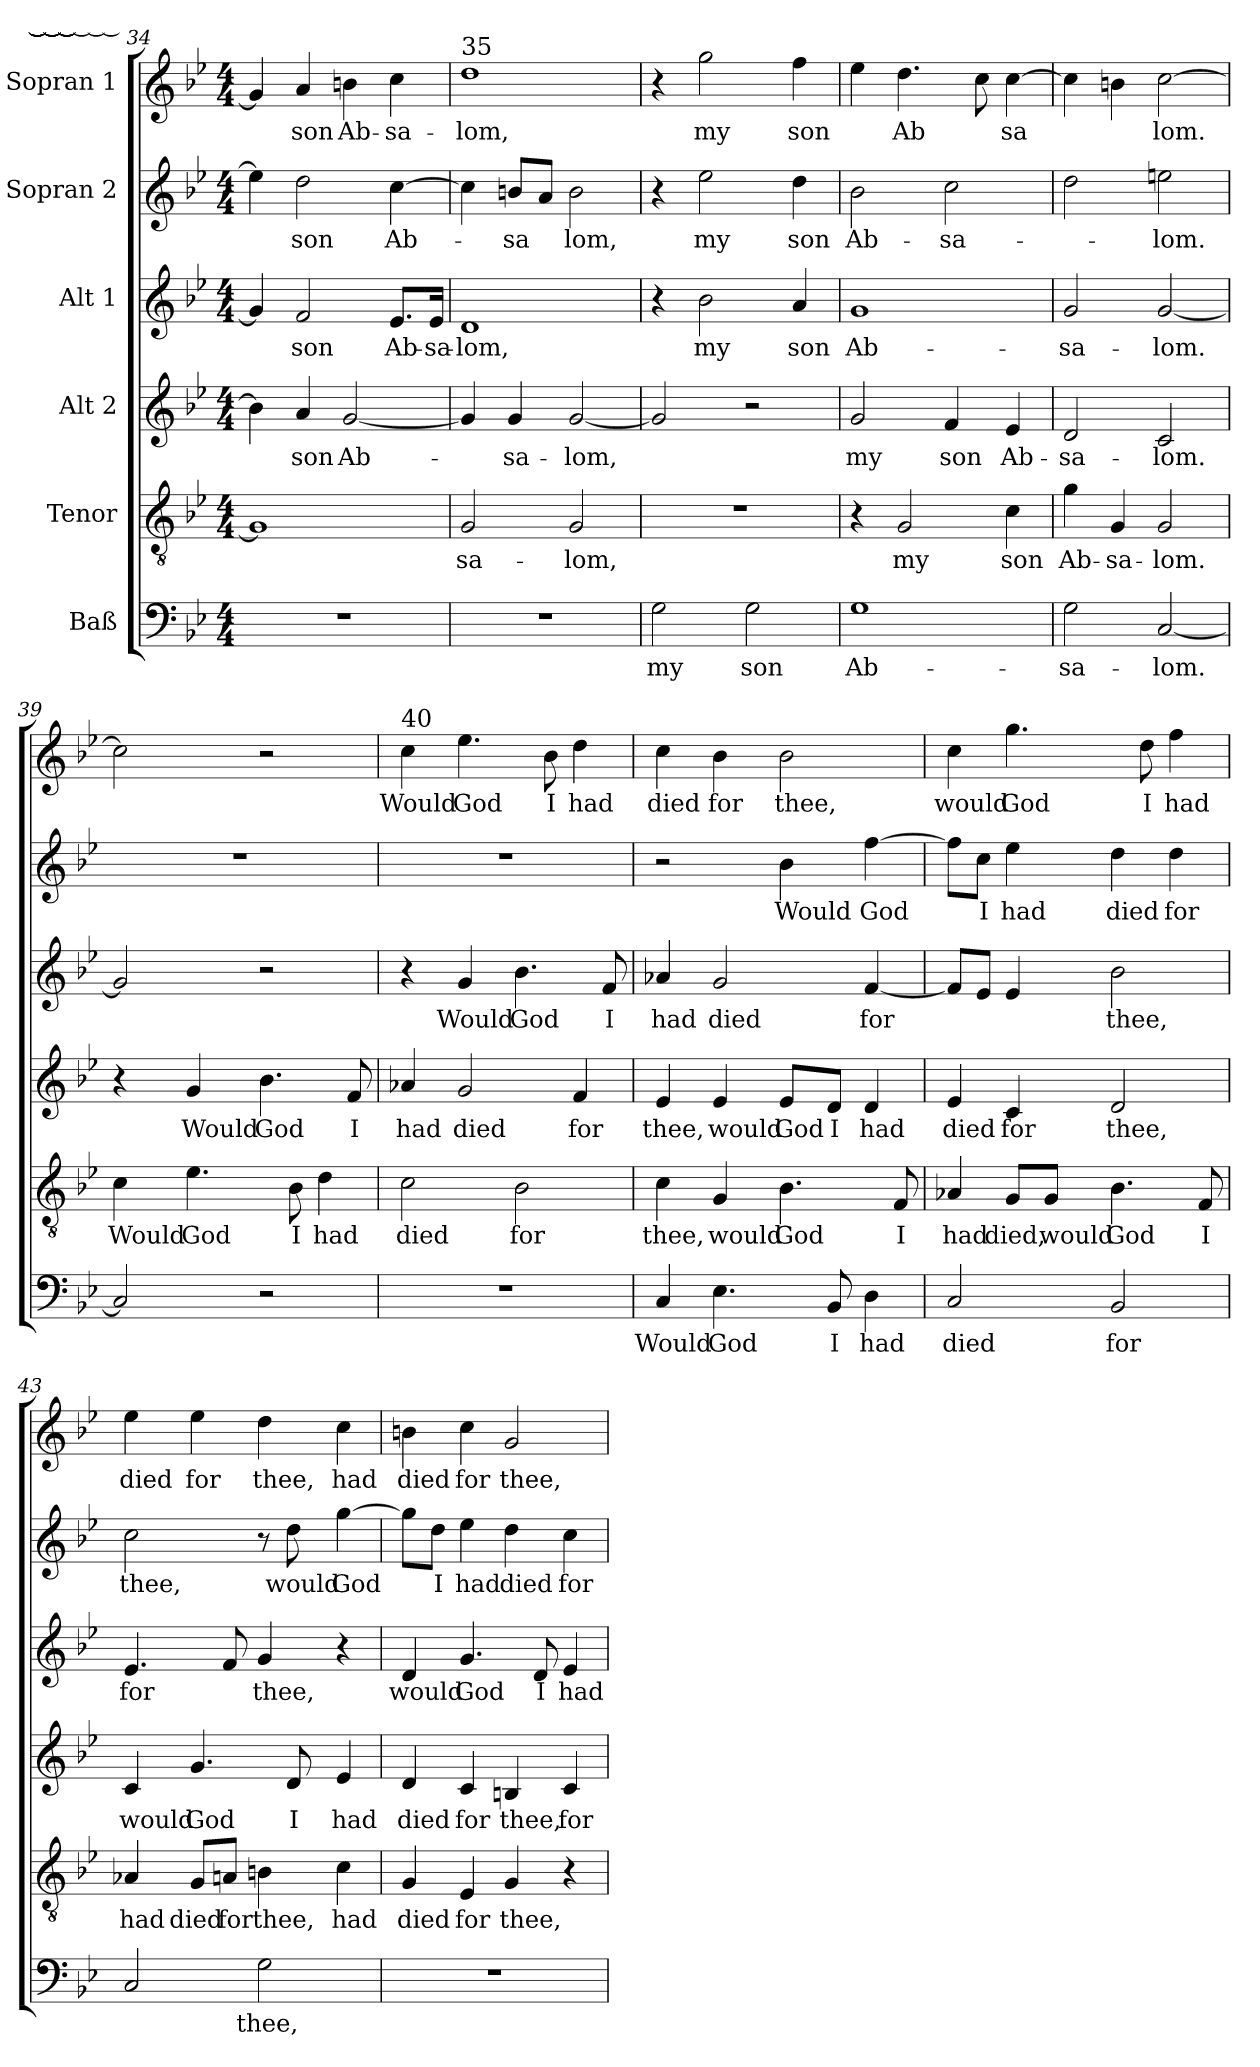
**kern	**text	**kern	**text	**kern	**text	**kern	**text	**kern	**text	**kern	**text
*part6	*part6	*part5	*part5	*part4	*part4	*part3	*part3	*part2	*part2	*part1	*part1
*staff6	*staff6	*staff5	*staff5	*staff4	*staff4	*staff3	*staff3	*staff2	*staff2	*staff1	*staff1
*I"Baß	*	*I"Tenor	*	*I"Alt 2	*	*I"Alt 1	*	*I"Sopran 2	*	*I"Sopran 1	*
*clefF4	*	*clefGv2	*	*clefG2	*	*clefG2	*	*clefG2	*	*clefG2	*
*k[b-e-]	*	*k[b-e-]	*	*k[b-e-]	*	*k[b-e-]	*	*k[b-e-]	*	*k[b-e-]	*
*M4/4	*	*M4/4	*	*M4/4	*	*M4/4	*	*M4/4	*	*M4/4	*
=34	=34	=34	=34	=34	=34	=34	=34	=34	=34	=34	=34
1r	.	1G]	.	4b-\]	.	4g/]	.	4ee-\]	.	4g/]	.
!	!	!	!	!	!LO:LY:b	!	!LO:LY:b	!	!LO:LY:b	!	!LO:LY:b
.	.	.	.	4a/	son	2f/	son	2dd\	son	4a/	son
!	!	!	!	!	!LO:LY:b	!	!	!	!	!	!LO:LY:b
.	.	.	.	[2g/	Ab-	.	.	.	.	4bn\	Ab-
!	!	!	!	!	!	!	!LO:LY:b	!	!LO:LY:b	!	!LO:LY:b
.	.	.	.	.	.	8.e-/L	Ab-	[4cc\	Ab-	4cc\	sa-
!	!	!	!	!	!	!	!LO:LY:b	!	!	!	!
.	.	.	.	.	.	16e-/Jk	sa-	.	.	.	.
=35	=35	=35	=35	=35	=35	=35	=35	=35	=35	=35	=35
!	!	!	!	!	!	!	!	!	!	!LO:TX:a:t=35	!
!	!	!	!LO:LY:b	!	!	!	!LO:LY:b	!	!	!	!LO:LY:b
1r	.	2G/	sa-	4g/]	.	1d	lom,	4cc\]	.	1dd	lom,
!	!	!	!	!	!LO:LY:b	!	!	!	!LO:LY:b	!	!
.	.	.	.	4g/	sa-	.	.	8bn/L	sa	.	.
!	!	!	!	!	!	!	!	!	!LO:LY:b	!	!
.	.	.	.	.	.	.	.	8a/J	-	.	.
!	!	!	!LO:LY:b	!	!LO:LY:b	!	!	!	!LO:LY:b	!	!
.	.	2G/	lom,	[2g/	lom,	.	.	2b\	lom,	.	.
=36	=36	=36	=36	=36	=36	=36	=36	=36	=36	=36	=36
!	!LO:LY:b	!	!	!	!	!	!	!	!	!	!
2G\	my	1r	.	2g/]	.	4r	.	4r	.	4r	.
!	!	!	!	!	!	!	!LO:LY:b	!	!LO:LY:b	!	!LO:LY:b
.	.	.	.	.	.	2b-\	my	2ee-\	my	2gg\	my
!	!LO:LY:b	!	!	!	!	!	!	!	!	!	!
2G\	son	.	.	2r	.	.	.	.	.	.	.
!	!	!	!	!	!	!	!LO:LY:b	!	!LO:LY:b	!	!LO:LY:b
.	.	.	.	.	.	4a/	son	4dd\	son	4ff\	son
=37	=37	=37	=37	=37	=37	=37	=37	=37	=37	=37	=37
!	!LO:LY:b	!	!	!	!LO:LY:b	!	!LO:LY:b	!	!LO:LY:b	!	!
1G	Ab-	4r	.	2g/	my	1g	Ab-	2b-\	Ab-	4ee-\	.
!	!	!	!LO:LY:b	!	!	!	!	!	!	!	!LO:LY:b
.	.	2G/	my	.	.	.	.	.	.	4.dd\	Ab
!	!	!	!	!	!LO:LY:b	!	!	!	!LO:LY:b	!	!
.	.	.	.	4f/	son	.	.	2cc\	sa-	.	.
!	!	!	!	!	!	!	!	!	!	!	!LO:LY:b
.	.	.	.	.	.	.	.	.	.	8cc\	-
!	!	!	!LO:LY:b	!	!LO:LY:b	!	!	!	!	!	!LO:LY:b
.	.	4c\	son	4e-/	Ab-	.	.	.	.	[4cc\	sa
=38	=38	=38	=38	=38	=38	=38	=38	=38	=38	=38	=38
!	!LO:LY:b	!	!LO:LY:b	!	!LO:LY:b	!	!LO:LY:b	!	!	!	!
2G\	sa-	4g\	Ab-	2d/	sa-	2g/	sa-	2dd\	.	4cc\]	.
!	!	!	!LO:LY:b	!	!	!	!	!	!	!	!
.	.	4G/	sa-	.	.	.	.	.	.	4bn\	.
!	!LO:LY:b	!	!LO:LY:b	!	!LO:LY:b	!	!LO:LY:b	!	!LO:LY:b	!	!LO:LY:b
[2C/	lom.	2G/	lom.	2c/	lom.	[2g/	lom.	2een\	lom.	[2cc\	lom.
!!LO:LB:g=z
=39	=39	=39	=39	=39	=39	=39	=39	=39	=39	=39	=39
!	!LO:LY:b	!	!LO:LY:b	!	!	!	!LO:LY:b	!	!	!	!LO:LY:b
2C/]	____	4c\	Would	4r	.	2g/]	____	1r	.	2cc\]	____
!	!	!	!LO:LY:b	!	!LO:LY:b	!	!	!	!	!	!
.	.	4.e-\	God	4g/	Would	.	.	.	.	.	.
!	!	!	!	!	!LO:LY:b	!	!	!	!	!	!
2r	.	.	.	4.b-\	God	2r	.	.	.	2r	.
!	!	!	!LO:LY:b	!	!	!	!	!	!	!	!
.	.	8B-\	I	.	.	.	.	.	.	.	.
!	!	!	!LO:LY:b	!	!	!	!	!	!	!	!
.	.	4d\	had	.	.	.	.	.	.	.	.
!	!	!	!	!	!LO:LY:b	!	!	!	!	!	!
.	.	.	.	8f/	I	.	.	.	.	.	.
=40	=40	=40	=40	=40	=40	=40	=40	=40	=40	=40	=40
!	!	!	!	!	!	!	!	!	!	!LO:TX:a:t=40	!
!	!	!	!LO:LY:b	!	!LO:LY:b	!	!	!	!	!	!LO:LY:b
1r	.	2c\	died	4a-X/	had	4r	.	1r	.	4cc\	Would
!	!	!	!	!	!LO:LY:b	!	!LO:LY:b	!	!	!	!LO:LY:b
.	.	.	.	2g/	died	4g/	Would	.	.	4.ee-\	God
!	!	!	!LO:LY:b	!	!	!	!LO:LY:b	!	!	!	!
.	.	2B-\	for	.	.	4.b-\	God	.	.	.	.
!	!	!	!	!	!	!	!	!	!	!	!LO:LY:b
.	.	.	.	.	.	.	.	.	.	8b-\	I
!	!	!	!	!	!LO:LY:b	!	!	!	!	!	!LO:LY:b
.	.	.	.	4f/	for	.	.	.	.	4dd\	had
!	!	!	!	!	!	!	!LO:LY:b	!	!	!	!
.	.	.	.	.	.	8f/	I	.	.	.	.
=41	=41	=41	=41	=41	=41	=41	=41	=41	=41	=41	=41
!	!LO:LY:b	!	!LO:LY:b	!	!LO:LY:b	!	!LO:LY:b	!	!	!	!LO:LY:b
4C/	Would	4c\	thee,	4e-/	thee,	4a-X/	had	2r	.	4cc\	died
!	!LO:LY:b	!	!LO:LY:b	!	!LO:LY:b	!	!LO:LY:b	!	!	!	!LO:LY:b
4.E-\	God	4G/	would	4e-/	would	2g/	died	.	.	4b-\	for
!	!	!	!LO:LY:b	!	!LO:LY:b	!	!	!	!LO:LY:b	!	!LO:LY:b
.	.	4.B-\	God	8e-/L	God	.	.	4b-\	Would	2b-\	thee,
!	!LO:LY:b	!	!	!	!LO:LY:b	!	!	!	!	!	!
8BB-/	I	.	.	8d/J	I	.	.	.	.	.	.
!	!LO:LY:b	!	!	!	!LO:LY:b	!	!LO:LY:b	!	!LO:LY:b	!	!
4D\	had	.	.	4d/	had	[4f/	for	[4ff\	God	.	.
!	!	!	!LO:LY:b	!	!	!	!	!	!	!	!
.	.	8F/	I	.	.	.	.	.	.	.	.
=42	=42	=42	=42	=42	=42	=42	=42	=42	=42	=42	=42
!	!LO:LY:b	!	!LO:LY:b	!	!LO:LY:b	!	!	!	!	!	!LO:LY:b
2C/	died	4A-X/	had	4e-/	died	8f/L]	.	8ff\L]	.	4cc\	would
!	!	!	!	!	!	!	!	!	!LO:LY:b	!	!
.	.	.	.	.	.	8e-/J	.	8cc\J	I	.	.
!	!	!	!LO:LY:b	!	!LO:LY:b	!	!	!	!LO:LY:b	!	!LO:LY:b
.	.	8G/L	died,	4c/	for	4e-/	.	4ee-\	had	4.gg\	God
!	!	!	!LO:LY:b	!	!	!	!	!	!	!	!
.	.	8G/J	would	.	.	.	.	.	.	.	.
!	!LO:LY:b	!	!LO:LY:b	!	!LO:LY:b	!	!LO:LY:b	!	!LO:LY:b	!	!
2BB-/	for	4.B-\	God	2d/	thee,	2b-\	thee,	4dd\	died	.	.
!	!	!	!	!	!	!	!	!	!	!	!LO:LY:b
.	.	.	.	.	.	.	.	.	.	8dd\	I
!	!	!	!	!	!	!	!	!	!LO:LY:b	!	!LO:LY:b
.	.	.	.	.	.	.	.	4dd\	for	4ff\	had
!	!	!	!LO:LY:b	!	!	!	!	!	!	!	!
.	.	8F/	I	.	.	.	.	.	.	.	.
!!LO:PB:g=z
=43	=43	=43	=43	=43	=43	=43	=43	=43	=43	=43	=43
!	!LO:LY:b	!	!LO:LY:b	!	!LO:LY:b	!	!LO:LY:b	!	!LO:LY:b	!	!LO:LY:b
2C/	_______	4A-X/	had	4c/	would	4.e-/	for	2cc\	thee,	4ee-\	died
!	!	!	!LO:LY:b	!	!LO:LY:b	!	!	!	!	!	!LO:LY:b
.	.	8G/L	died	4.g/	God	.	.	.	.	4ee-\	for
!	!	!	!LO:LY:b	!	!	!	!	!	!	!	!
.	.	8An/J	for	.	.	8f/	.	.	.	.	.
!	!LO:LY:b	!	!LO:LY:b	!	!	!	!LO:LY:b	!	!	!	!LO:LY:b
2G\	thee,	4Bn\	thee,	.	.	4g/	thee,	8r	.	4dd\	thee,
!	!	!	!	!	!LO:LY:b	!	!	!	!LO:LY:b	!	!
.	.	.	.	8d/	I	.	.	8dd\	would	.	.
!	!	!	!LO:LY:b	!	!LO:LY:b	!	!	!	!LO:LY:b	!	!LO:LY:b
.	.	4c\	had	4e-/	had	4r	.	[4gg\	God	4cc\	had
=44	=44	=44	=44	=44	=44	=44	=44	=44	=44	=44	=44
!	!	!	!LO:LY:b	!	!LO:LY:b	!	!LO:LY:b	!	!	!	!LO:LY:b
1r	.	4G/	died	4d/	died	4d/	would	8gg\L]	.	4bn\	died
!	!	!	!	!	!	!	!	!	!LO:LY:b	!	!
.	.	.	.	.	.	.	.	8dd\J	I	.	.
!	!	!	!LO:LY:b	!	!LO:LY:b	!	!LO:LY:b	!	!LO:LY:b	!	!LO:LY:b
.	.	4E-/	for	4c/	for	4.g/	God	4ee-\	had	4cc\	for
!	!	!	!LO:LY:b	!	!LO:LY:b	!	!	!	!LO:LY:b	!	!LO:LY:b
.	.	4G/	thee,	4Bn/	thee,	.	.	4dd\	died	2g/	thee,
!	!	!	!	!	!	!	!LO:LY:b	!	!	!	!
.	.	.	.	.	.	8d/	I	.	.	.	.
!	!	!	!	!	!LO:LY:b	!	!LO:LY:b	!	!LO:LY:b	!	!
.	.	4r	.	4c/	for	4e-/	had	4cc\	for	.	.
=	=	=	=	=	=	=	=	=	=	=	=
*-	*-	*-	*-	*-	*-	*-	*-	*-	*-	*-	*-
